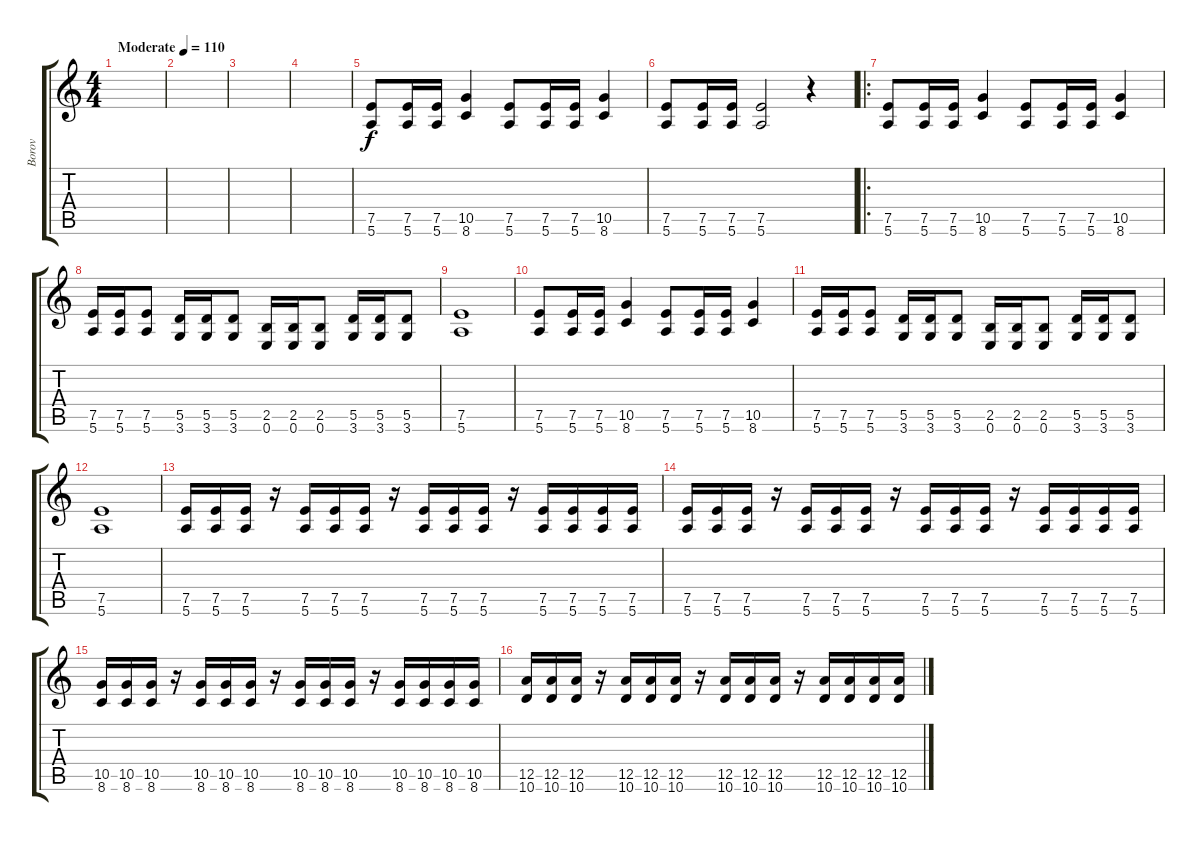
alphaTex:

\track ("Borov" "Borov") {instrument distortionguitar}
\staff {score tabs}
\tuning (E4 B3 G3 D3 A2 E2) {hide}
\ts (4 4)
\tempo (110 "Moderate")
\clef g2
\ks c
|
|
|
|
(7.5 5.6).8 (7.5 5.6).16 (7.5 5.6).16 (10.5 8.6).4 (7.5 5.6).8 (7.5 5.6).16 (7.5 5.6).16 (10.5 8.6).4 |
(7.5 5.6).8 (7.5 5.6).16 (7.5 5.6).16 (7.5 5.6).2 r.4 |
\ro
(7.5 5.6).8 (7.5 5.6).16 (7.5 5.6).16 (10.5 8.6).4 (7.5 5.6).8 (7.5 5.6).16 (7.5 5.6).16 (10.5 8.6).4 |
(7.5 5.6).16 (7.5 5.6).16 (7.5 5.6).8 (5.5 3.6).16 (5.5 3.6).16 (5.5 3.6).8 (2.5 0.6).16 (2.5 0.6).16 (2.5 0.6).8 (5.5 3.6).16 (5.5 3.6).16 (5.5 3.6).8 |
(7.5 5.6).1 |
(7.5 5.6).8 (7.5 5.6).16 (7.5 5.6).16 (10.5 8.6).4 (7.5 5.6).8 (7.5 5.6).16 (7.5 5.6).16 (10.5 8.6).4 |
(7.5 5.6).16 (7.5 5.6).16 (7.5 5.6).8 (5.5 3.6).16 (5.5 3.6).16 (5.5 3.6).8 (2.5 0.6).16 (2.5 0.6).16 (2.5 0.6).8 (5.5 3.6).16 (5.5 3.6).16 (5.5 3.6).8 |
(7.5 5.6).1 |
(7.5 5.6).16 (7.5 5.6).16 (7.5 5.6).16 r.16 (7.5 5.6).16 (7.5 5.6).16 (7.5 5.6).16 r.16 (7.5 5.6).16 (7.5 5.6).16 (7.5 5.6).16 r.16 (7.5 5.6).16 (7.5 5.6).16 (7.5 5.6).16 (7.5 5.6).16 |
(7.5 5.6).16 (7.5 5.6).16 (7.5 5.6).16 r.16 (7.5 5.6).16 (7.5 5.6).16 (7.5 5.6).16 r.16 (7.5 5.6).16 (7.5 5.6).16 (7.5 5.6).16 r.16 (7.5 5.6).16 (7.5 5.6).16 (7.5 5.6).16 (7.5 5.6).16 |
(10.5 8.6).16 (10.5 8.6).16 (10.5 8.6).16 r.16 (10.5 8.6).16 (10.5 8.6).16 (10.5 8.6).16 r.16 (10.5 8.6).16 (10.5 8.6).16 (10.5 8.6).16 r.16 (10.5 8.6).16 (10.5 8.6).16 (10.5 8.6).16 (10.5 8.6).16 |
(12.5 10.6).16 (12.5 10.6).16 (12.5 10.6).16 r.16 (12.5 10.6).16 (12.5 10.6).16 (12.5 10.6).16 r.16 (12.5 10.6).16 (12.5 10.6).16 (12.5 10.6).16 r.16 (12.5 10.6).16 (12.5 10.6).16 (12.5 10.6).16 (12.5 10.6).16
